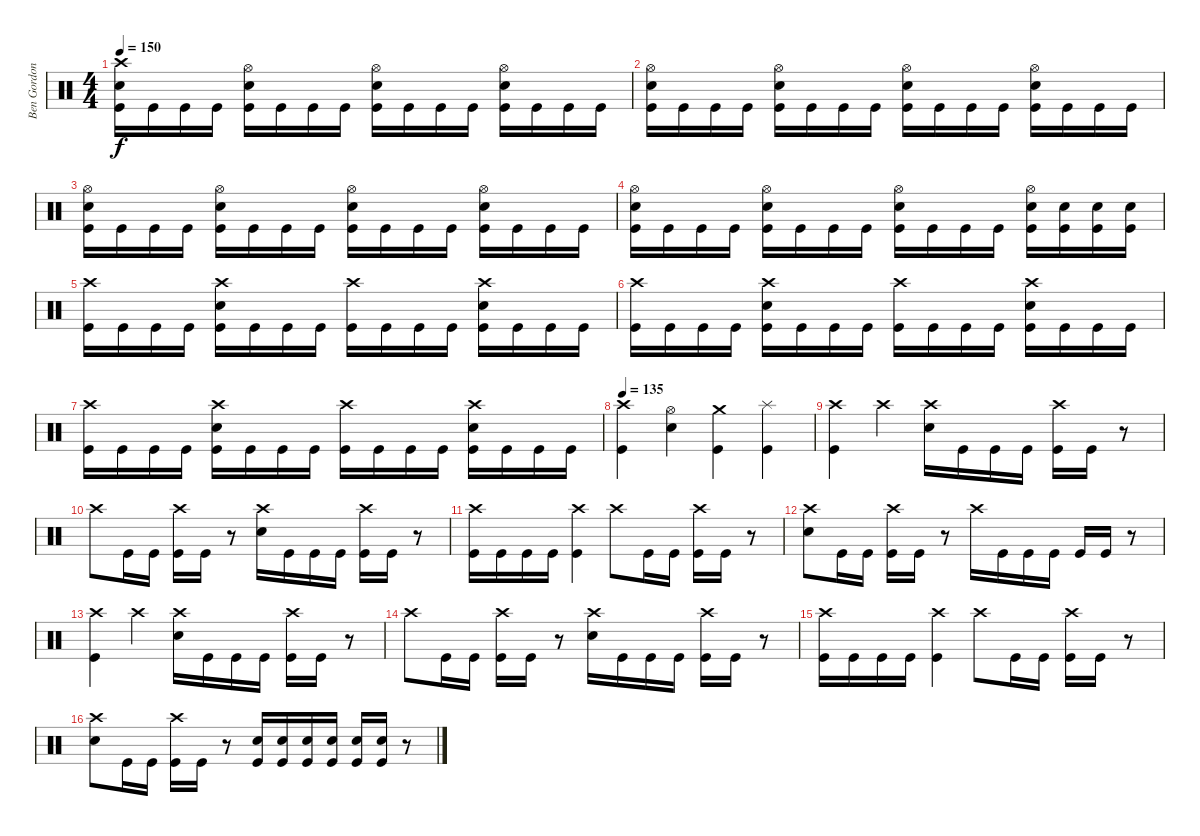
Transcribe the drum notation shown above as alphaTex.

\track ("Ben Gordon" "Ben Gordon") {instrument percussion}
\staff {score}
\articulation defaults
\ts (4 4)
\tempo 150
\clef neutral
\ks c
("Crash high (hit)" "Electric Snare (hit)" "Kick (hit)").16{dy f} "Kick (hit)".16 "Kick (hit)".16 "Kick (hit)".16 ("Hi-Hat (open)" "Electric Snare (hit)" "Kick (hit)").16 "Kick (hit)".16 "Kick (hit)".16 "Kick (hit)".16 ("Hi-Hat (open)" "Electric Snare (hit)" "Kick (hit)").16 "Kick (hit)".16 "Kick (hit)".16 "Kick (hit)".16 ("Hi-Hat (open)" "Electric Snare (hit)" "Kick (hit)").16 "Kick (hit)".16 "Kick (hit)".16 "Kick (hit)".16 |
("Hi-Hat (open)" "Electric Snare (hit)" "Kick (hit)").16 "Kick (hit)".16 "Kick (hit)".16 "Kick (hit)".16 ("Hi-Hat (open)" "Electric Snare (hit)" "Kick (hit)").16 "Kick (hit)".16 "Kick (hit)".16 "Kick (hit)".16 ("Hi-Hat (open)" "Electric Snare (hit)" "Kick (hit)").16 "Kick (hit)".16 "Kick (hit)".16 "Kick (hit)".16 ("Hi-Hat (open)" "Electric Snare (hit)" "Kick (hit)").16 "Kick (hit)".16 "Kick (hit)".16 "Kick (hit)".16 |
("Hi-Hat (open)" "Electric Snare (hit)" "Kick (hit)").16 "Kick (hit)".16 "Kick (hit)".16 "Kick (hit)".16 ("Hi-Hat (open)" "Electric Snare (hit)" "Kick (hit)").16 "Kick (hit)".16 "Kick (hit)".16 "Kick (hit)".16 ("Hi-Hat (open)" "Electric Snare (hit)" "Kick (hit)").16 "Kick (hit)".16 "Kick (hit)".16 "Kick (hit)".16 ("Hi-Hat (open)" "Electric Snare (hit)" "Kick (hit)").16 "Kick (hit)".16 "Kick (hit)".16 "Kick (hit)".16 |
("Hi-Hat (open)" "Electric Snare (hit)" "Kick (hit)").16 "Kick (hit)".16 "Kick (hit)".16 "Kick (hit)".16 ("Hi-Hat (open)" "Electric Snare (hit)" "Kick (hit)").16 "Kick (hit)".16 "Kick (hit)".16 "Kick (hit)".16 ("Hi-Hat (open)" "Electric Snare (hit)" "Kick (hit)").16 "Kick (hit)".16 "Kick (hit)".16 "Kick (hit)".16 ("Hi-Hat (open)" "Electric Snare (hit)" "Kick (hit)").16 ("Electric Snare (hit)" "Kick (hit)").16 ("Electric Snare (hit)" "Kick (hit)").16 ("Electric Snare (hit)" "Kick (hit)").16 |
("Crash high (hit)" "Kick (hit)").16 "Kick (hit)".16 "Kick (hit)".16 "Kick (hit)".16 ("Crash high (hit)" "Electric Snare (hit)" "Kick (hit)").16 "Kick (hit)".16 "Kick (hit)".16 "Kick (hit)".16 ("Crash high (hit)" "Kick (hit)").16 "Kick (hit)".16 "Kick (hit)".16 "Kick (hit)".16 ("Crash high (hit)" "Electric Snare (hit)" "Kick (hit)").16 "Kick (hit)".16 "Kick (hit)".16 "Kick (hit)".16 |
("Crash high (hit)" "Kick (hit)").16 "Kick (hit)".16 "Kick (hit)".16 "Kick (hit)".16 ("Crash high (hit)" "Electric Snare (hit)" "Kick (hit)").16 "Kick (hit)".16 "Kick (hit)".16 "Kick (hit)".16 ("Crash high (hit)" "Kick (hit)").16 "Kick (hit)".16 "Kick (hit)".16 "Kick (hit)".16 ("Crash high (hit)" "Electric Snare (hit)" "Kick (hit)").16 "Kick (hit)".16 "Kick (hit)".16 "Kick (hit)".16 |
("Crash high (hit)" "Kick (hit)").16 "Kick (hit)".16 "Kick (hit)".16 "Kick (hit)".16 ("Crash high (hit)" "Electric Snare (hit)" "Kick (hit)").16 "Kick (hit)".16 "Kick (hit)".16 "Kick (hit)".16 ("Crash high (hit)" "Kick (hit)").16 "Kick (hit)".16 "Kick (hit)".16 "Kick (hit)".16 ("Crash high (hit)" "Electric Snare (hit)" "Kick (hit)").16 "Kick (hit)".16 "Kick (hit)".16 "Kick (hit)".16 |
\tempo 135
("Crash high (hit)" "Kick (hit)").4 ("Hi-Hat (open)" "Electric Snare (hit)").4 ("Crash medium (hit)" "Kick (hit)").4 ("Splash (hit)" "Kick (hit)").4 |
("Crash high (hit)" "Kick (hit)").4 "Crash high (hit)".4 ("Crash high (hit)" "Electric Snare (hit)").16 "Kick (hit)".16 "Kick (hit)".16 "Kick (hit)".16 ("Crash high (hit)" "Kick (hit)").16 "Kick (hit)".16 r.8 |
"Crash high (hit)".8 "Kick (hit)".16 "Kick (hit)".16 ("Crash high (hit)" "Kick (hit)").16 "Kick (hit)".16 r.8 ("Crash high (hit)" "Electric Snare (hit)").16 "Kick (hit)".16 "Kick (hit)".16 "Kick (hit)".16 ("Crash high (hit)" "Kick (hit)").16 "Kick (hit)".16 r.8 |
("Crash high (hit)" "Kick (hit)").16 "Kick (hit)".16 "Kick (hit)".16 "Kick (hit)".16 ("Crash high (hit)" "Kick (hit)").4 "Crash high (hit)".8 "Kick (hit)".16 "Kick (hit)".16 ("Crash high (hit)" "Kick (hit)").16 "Kick (hit)".16 r.8 |
("Crash high (hit)" "Electric Snare (hit)").8 "Kick (hit)".16 "Kick (hit)".16 ("Crash high (hit)" "Kick (hit)").16 "Kick (hit)".16 r.8 "Crash high (hit)".16 "Kick (hit)".16 "Kick (hit)".16 "Kick (hit)".16 "Kick (hit)".16 "Kick (hit)".16 r.8 |
("Crash high (hit)" "Kick (hit)").4 "Crash high (hit)".4 ("Crash high (hit)" "Electric Snare (hit)").16 "Kick (hit)".16 "Kick (hit)".16 "Kick (hit)".16 ("Crash high (hit)" "Kick (hit)").16 "Kick (hit)".16 r.8 |
"Crash high (hit)".8 "Kick (hit)".16 "Kick (hit)".16 ("Crash high (hit)" "Kick (hit)").16 "Kick (hit)".16 r.8 ("Crash high (hit)" "Electric Snare (hit)").16 "Kick (hit)".16 "Kick (hit)".16 "Kick (hit)".16 ("Crash high (hit)" "Kick (hit)").16 "Kick (hit)".16 r.8 |
("Crash high (hit)" "Kick (hit)").16 "Kick (hit)".16 "Kick (hit)".16 "Kick (hit)".16 ("Crash high (hit)" "Kick (hit)").4 "Crash high (hit)".8 "Kick (hit)".16 "Kick (hit)".16 ("Crash high (hit)" "Kick (hit)").16 "Kick (hit)".16 r.8 |
("Crash high (hit)" "Electric Snare (hit)").8 "Kick (hit)".16 "Kick (hit)".16 ("Crash high (hit)" "Kick (hit)").16 "Kick (hit)".16 r.8 ("Electric Snare (hit)" "Kick (hit)").16 ("Electric Snare (hit)" "Kick (hit)").16 ("Electric Snare (hit)" "Kick (hit)").16 ("Electric Snare (hit)" "Kick (hit)").16 ("Electric Snare (hit)" "Kick (hit)").16 ("Electric Snare (hit)" "Kick (hit)").16 r.8
